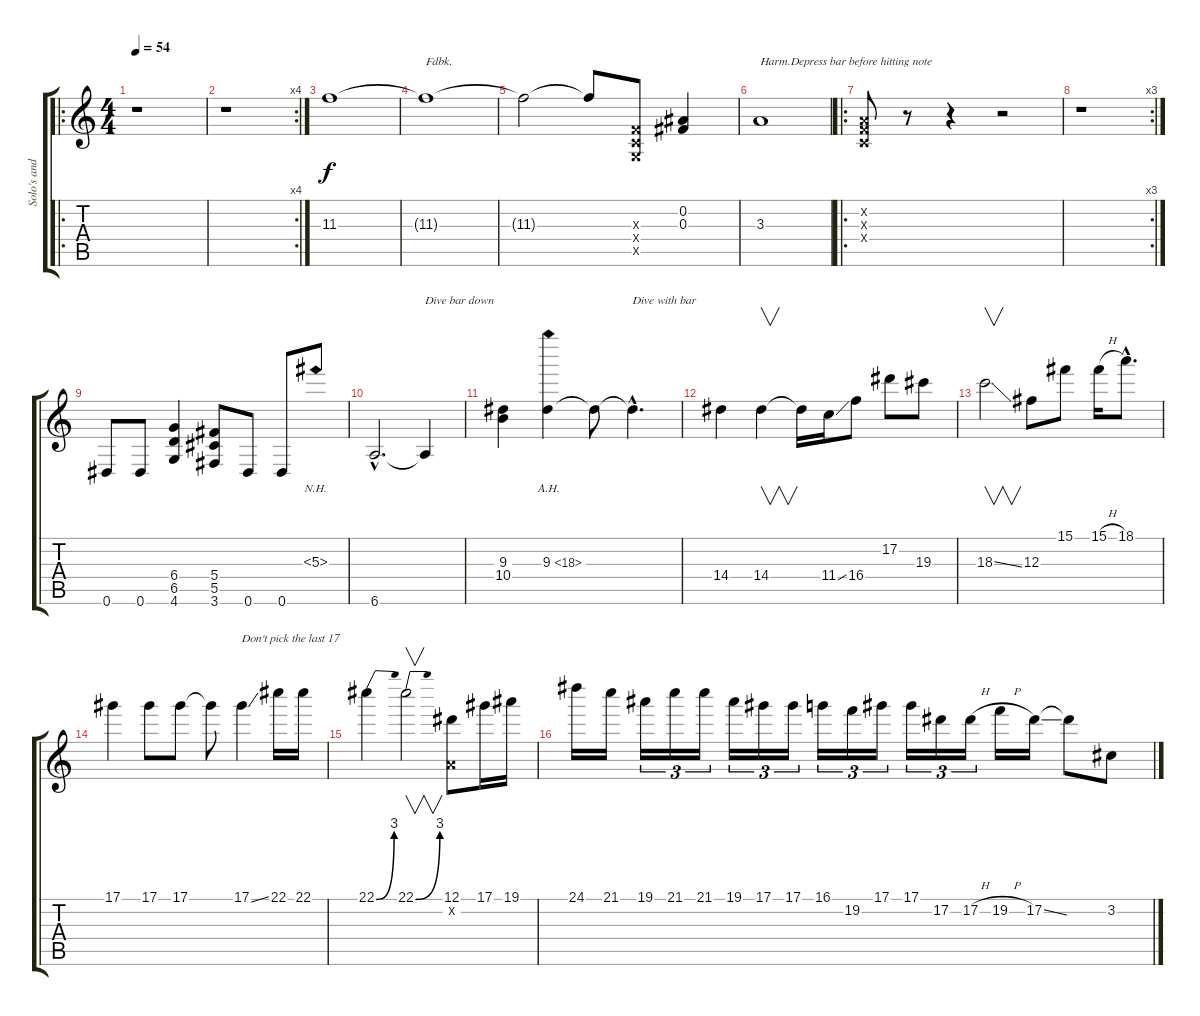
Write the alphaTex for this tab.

\track ("Solo's and fill's" "Solo's and") {instrument distortionguitar}
\staff {score tabs}
\tuning (Eb4 Bb3 Gb3 Db3 Ab2 Eb2) {hide}
\ro
\ts (4 4)
\tempo 54
\clef g2
\ks c
r.1{dy f} |
\rc 4
r.1 |
11.3.1 |
11.3{t}.1{txt "Fdbk."} |
11.3{t}.2 11.3{t}.8 (-1.3{x} -1.4{x} -1.5{x}).8 (0.2 0.3).4 |
3.3.1{txt "Harm.Depress bar before hitting note"} |
\ro
(-1.2{x} -1.3{x} -1.4{x}).8 r.8 r.4 r.2 |
\rc 3
r.1 |
0.6.8 0.6.8 (6.4 6.5 4.6).4 (5.4 5.5 3.6).8 0.6.8 0.6.8 5.3{nh}.8 |
6.6{hac}.2{d} 6.6{t}.4{txt "Dive bar down"} |
(9.3 10.4).4 9.3{ah 9}.4 9.3{t}.8 9.3{hac t}.4{d txt "Dive with bar"} |
14.4.4 14.4.4{v} 14.4{t}.16 11.4{ss}.16 16.4.8 17.2.8 19.3.8 |
18.3{ss}.2{v} 12.3.8 15.1.8 15.1{h}.16 18.1{hac}.8{d} |
17.1.4 17.1.8 17.1.8 17.1{t}.8 17.1{ss}.4{txt "Don't pick the last 17"} 22.1.16 22.1.16 |
22.1{be (bend 0 0 60 12)}.4 22.1{be (bend 0 0 60 12)}.2{v} (12.1 -1.2{x}).8 17.1.16 19.1.16 |
24.1.16 21.1.16 19.1.16{tu (3 2)} 21.1.16{tu (3 2)} 21.1.16{tu (3 2)} 19.1.16{tu (3 2)} 17.1.16{tu (3 2)} 17.1.16{tu (3 2)} 16.1.16{tu (3 2)} 19.2.16{tu (3 2)} 17.1.16{tu (3 2)} 17.1.16{tu (3 2)} 17.2.16{tu (3 2)} 17.2{h}.16{tu (3 2)} 19.2{h}.16 17.2{ss}.16 17.2{t}.8 3.2.8
